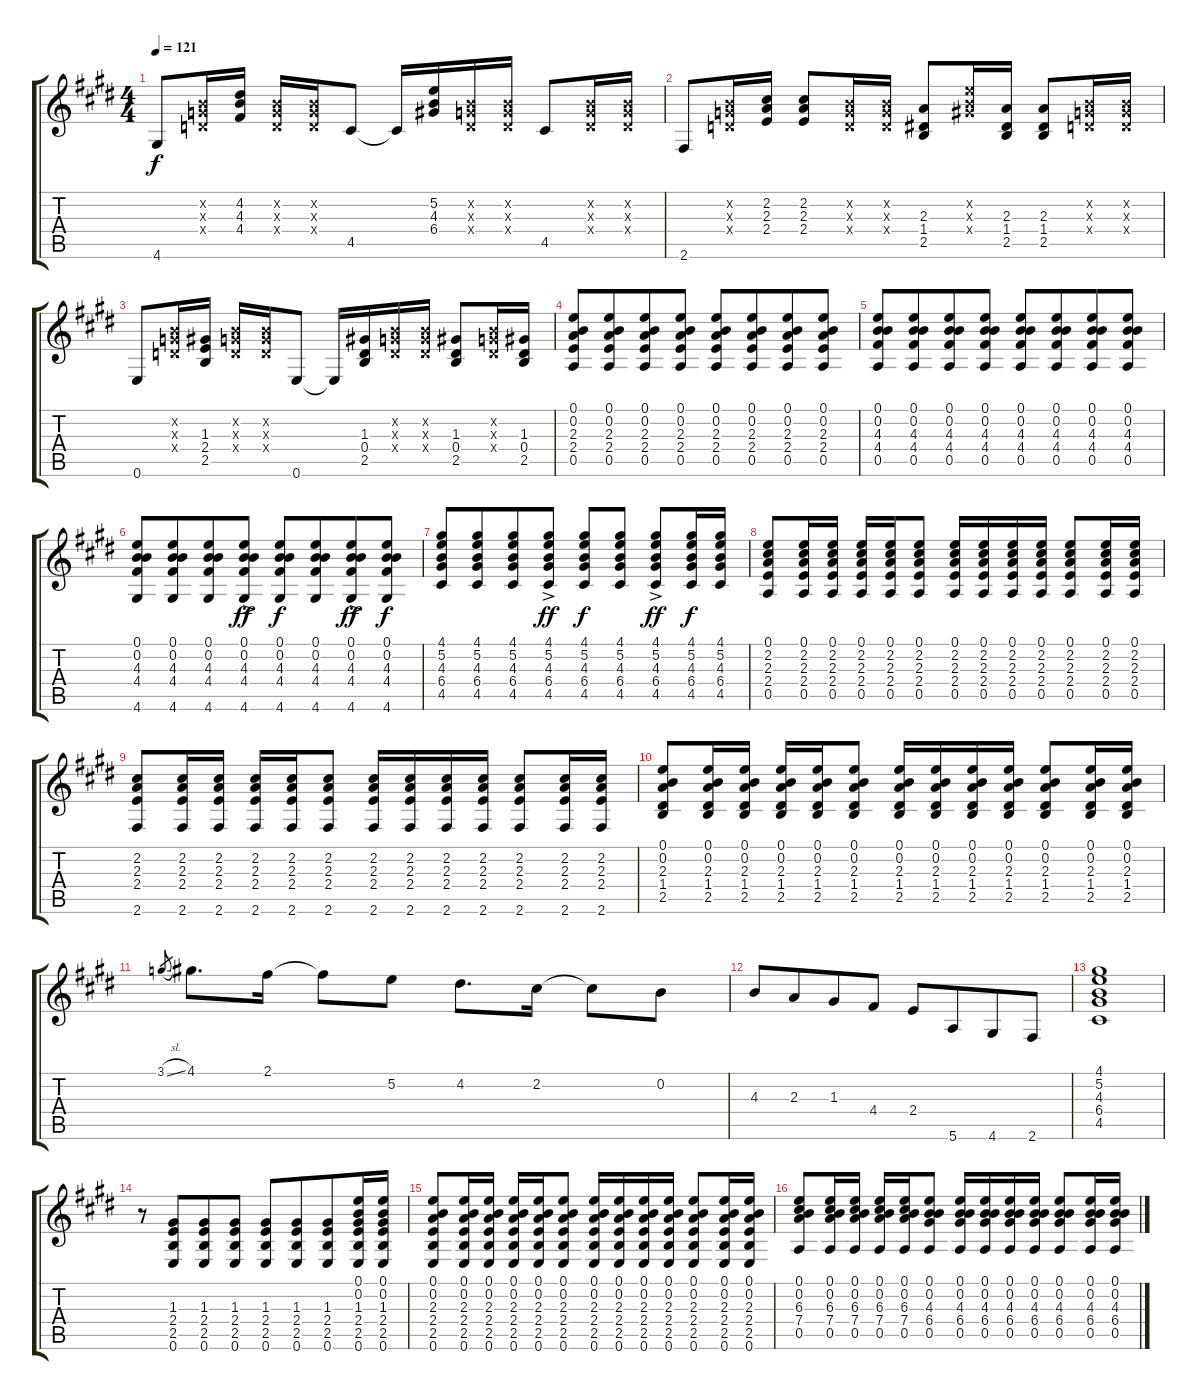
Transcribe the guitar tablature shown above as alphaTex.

\track "" {instrument acousticguitarsteel}
\staff {score tabs}
\tuning (E4 B3 G3 D3 A2 E2) {hide}
\ts (4 4)
\tempo 121
\clef g2
\ks e
4.6.8{dy f} (0.2{x} 0.3{x} 0.4{x}).16 (4.2 4.3 4.4).16 (0.2{x} 0.3{x} 0.4{x}).16 (0.2{x} 0.3{x} 0.4{x}).16 4.5.8 4.5{t}.16 (5.2 4.3 6.4).16 (0.2{x} 0.3{x} 0.4{x}).16 (0.2{x} 0.3{x} 0.4{x}).16 4.5.8 (0.2{x} 0.3{x} 0.4{x}).16 (0.2{x} 0.3{x} 0.4{x}).16 |
2.6.8 (0.2{x} 0.3{x} 0.4{x}).16 (2.2 2.3 2.4).16 (2.2 2.3 2.4).8 (0.2{x} 0.3{x} 0.4{x}).16 (0.2{x} 0.3{x} 0.4{x}).16 (2.3 1.4 2.5).8 (5.2{x} 4.3{x} 6.4{x}).16 (2.3 1.4 2.5).16 (2.3 1.4 2.5).8 (0.2{x} 0.3{x} 0.4{x}).16 (0.2{x} 0.3{x} 0.4{x}).16 |
0.6.8 (0.2{x} 0.3{x} 0.4{x}).16 (1.3 2.4 2.5).16 (0.2{x} 0.3{x} 0.4{x}).16 (0.2{x} 0.3{x} 0.4{x}).16 0.6.8 0.6{t}.16 (1.3 0.4 2.5).16 (0.2{x} 0.3{x} 0.4{x}).16 (0.2{x} 0.3{x} 0.4{x}).16 (1.3 0.4 2.5).8 (0.2{x} 0.3{x} 0.4{x}).16 (1.3 0.4 2.5).16 |
(0.1 0.2 2.3 2.4 0.5).8 (0.1 0.2 2.3 2.4 0.5).8{beam merge} (0.1 0.2 2.3 2.4 0.5).8 (0.1 0.2 2.3 2.4 0.5).8 (0.1 0.2 2.3 2.4 0.5).8 (0.1 0.2 2.3 2.4 0.5).8{beam merge} (0.1 0.2 2.3 2.4 0.5).8 (0.1 0.2 2.3 2.4 0.5).8 |
(0.1 0.2 4.3 4.4 0.5).8 (0.1 0.2 4.3 4.4 0.5).8{beam merge} (0.1 0.2 4.3 4.4 0.5).8 (0.1 0.2 4.3 4.4 0.5).8 (0.1 0.2 4.3 4.4 0.5).8 (0.1 0.2 4.3 4.4 0.5).8{beam merge} (0.1 0.2 4.3 4.4 0.5).8 (0.1 0.2 4.3 4.4 0.5).8 |
(0.1 0.2 4.3 4.4 4.6).8 (0.1 0.2 4.3 4.4 4.6).8{beam merge} (0.1 0.2 4.3 4.4 4.6).8 (0.1{ac} 0.2 4.3 4.4 4.6).8{dy ff} (0.1 0.2 4.3 4.4 4.6).8{dy f} (0.1 0.2 4.3 4.4 4.6).8{beam merge} (0.1{ac} 0.2 4.3 4.4 4.6).8{dy ff} (0.1 0.2 4.3 4.4 4.6).8{dy f} |
(4.1 5.2 4.3 6.4 4.5).8 (4.1 5.2 4.3 6.4 4.5).8{beam merge} (4.1 5.2 4.3 6.4 4.5).8 (4.1{ac} 5.2 4.3 6.4 4.5).8{dy ff} (4.1 5.2 4.3 6.4 4.5).8{dy f} (4.1 5.2 4.3 6.4 4.5).8 (4.1{ac} 5.2 4.3 6.4 4.5).8{dy ff} (4.1 5.2 4.3 6.4 4.5).16{dy f} (4.1 5.2 4.3 6.4 4.5).16 |
(0.1 2.2 2.3 2.4 0.5).8 (0.1 2.2 2.3 2.4 0.5).16 (0.1 2.2 2.3 2.4 0.5).16 (0.1 2.2 2.3 2.4 0.5).16 (0.1 2.2 2.3 2.4 0.5).16 (0.1 2.2 2.3 2.4 0.5).8 (0.1 2.2 2.3 2.4 0.5).16 (0.1 2.2 2.3 2.4 0.5).16 (0.1 2.2 2.3 2.4 0.5).16 (0.1 2.2 2.3 2.4 0.5).16 (0.1 2.2 2.3 2.4 0.5).8 (0.1 2.2 2.3 2.4 0.5).16 (0.1 2.2 2.3 2.4 0.5).16 |
(2.2 2.3 2.4 2.6).8 (2.2 2.3 2.4 2.6).16 (2.2 2.3 2.4 2.6).16 (2.2 2.3 2.4 2.6).16 (2.2 2.3 2.4 2.6).16 (2.2 2.3 2.4 2.6).8 (2.2 2.3 2.4 2.6).16 (2.2 2.3 2.4 2.6).16 (2.2 2.3 2.4 2.6).16 (2.2 2.3 2.4 2.6).16 (2.2 2.3 2.4 2.6).8 (2.2 2.3 2.4 2.6).16 (2.2 2.3 2.4 2.6).16 |
(0.1 0.2 2.3 1.4 2.5).8 (0.1 0.2 2.3 1.4 2.5).16 (0.1 0.2 2.3 1.4 2.5).16 (0.1 0.2 2.3 1.4 2.5).16 (0.1 0.2 2.3 1.4 2.5).16 (0.1 0.2 2.3 1.4 2.5).8 (0.1 0.2 2.3 1.4 2.5).16 (0.1 0.2 2.3 1.4 2.5).16 (0.1 0.2 2.3 1.4 2.5).16 (0.1 0.2 2.3 1.4 2.5).16 (0.1 0.2 2.3 1.4 2.5).8 (0.1 0.2 2.3 1.4 2.5).16 (0.1 0.2 2.3 1.4 2.5).16 |
3.1{sl}.8{gr} 4.1.8{d} 2.1.16 2.1{t}.8 5.2.8 4.2.8{d} 2.2.16 2.2{t}.8 0.2.8 |
4.3.8 2.3.8{beam merge} 1.3.8 4.4.8 2.4.8 5.6.8{beam merge} 4.6.8 2.6.8 |
(4.1 5.2 4.3 6.4 4.5).1 |
r.8 (1.3 2.4 2.5 0.6).8{beam merge} (1.3 2.4 2.5 0.6).8 (1.3 2.4 2.5 0.6).8 (1.3 2.4 2.5 0.6).8 (1.3 2.4 2.5 0.6).8{beam merge} (1.3 2.4 2.5 0.6).8 (0.1 0.2 1.3 2.4 2.5 0.6).16 (0.1 0.2 1.3 2.4 2.5 0.6).16 |
(0.1 0.2 2.3 2.4 2.5 0.6).8 (0.1 0.2 2.3 2.4 2.5 0.6).16 (0.1 0.2 2.3 2.4 2.5 0.6).16 (0.1 0.2 2.3 2.4 2.5 0.6).16 (0.1 0.2 2.3 2.4 2.5 0.6).16 (0.1 0.2 2.3 2.4 2.5 0.6).8 (0.1 0.2 2.3 2.4 2.5 0.6).16 (0.1 0.2 2.3 2.4 2.5 0.6).16 (0.1 0.2 2.3 2.4 2.5 0.6).16 (0.1 0.2 2.3 2.4 2.5 0.6).16 (0.1 0.2 2.3 2.4 2.5 0.6).8 (0.1 0.2 2.3 2.4 2.5 0.6).16 (0.1 0.2 2.3 2.4 2.5 0.6).16 |
(0.1 0.2 6.3 7.4 0.5).8 (0.1 0.2 6.3 7.4 0.5).16 (0.1 0.2 6.3 7.4 0.5).16 (0.1 0.2 6.3 7.4 0.5).16 (0.1 0.2 6.3 7.4 0.5).16 (0.1 0.2 4.3 6.4 0.5).8 (0.1 0.2 4.3 6.4 0.5).16 (0.1 0.2 4.3 6.4 0.5).16 (0.1 0.2 4.3 6.4 0.5).16 (0.1 0.2 4.3 6.4 0.5).16 (0.1 0.2 4.3 6.4 0.5).8 (0.1 0.2 4.3 6.4 0.5).16 (0.1 0.2 4.3 6.4 0.5).16
